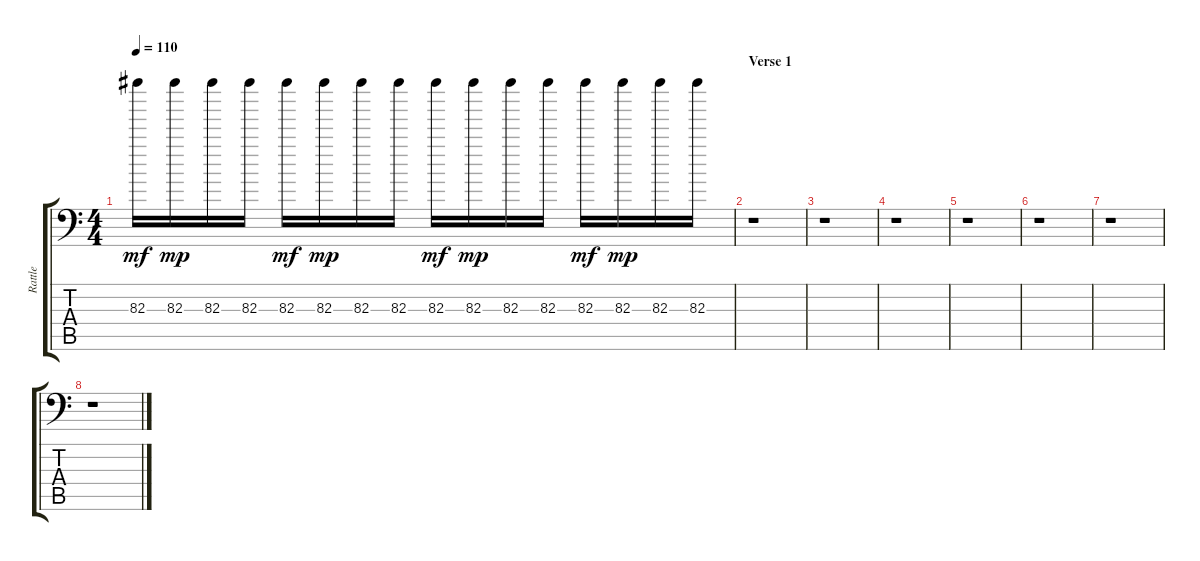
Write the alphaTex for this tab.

\track ("Rattle" "Rattle") {instrument acousticgrandpiano}
\staff {score tabs}
\tuning (C-1 C-1 C-1 C-1 C-1 C-1) {hide}
\ts (4 4)
\tempo 110
\clef f4
\ks c
82.3.16{dy mf} 82.3.16{dy mp} 82.3.16 82.3.16 82.3.16{dy mf} 82.3.16{dy mp} 82.3.16 82.3.16 82.3.16{dy mf} 82.3.16{dy mp} 82.3.16 82.3.16 82.3.16{dy mf} 82.3.16{dy mp} 82.3.16 82.3.16 |
\section ("" "Verse 1")
r.1 |
r.1 |
r.1 |
r.1 |
r.1 |
r.1 |
r.1
